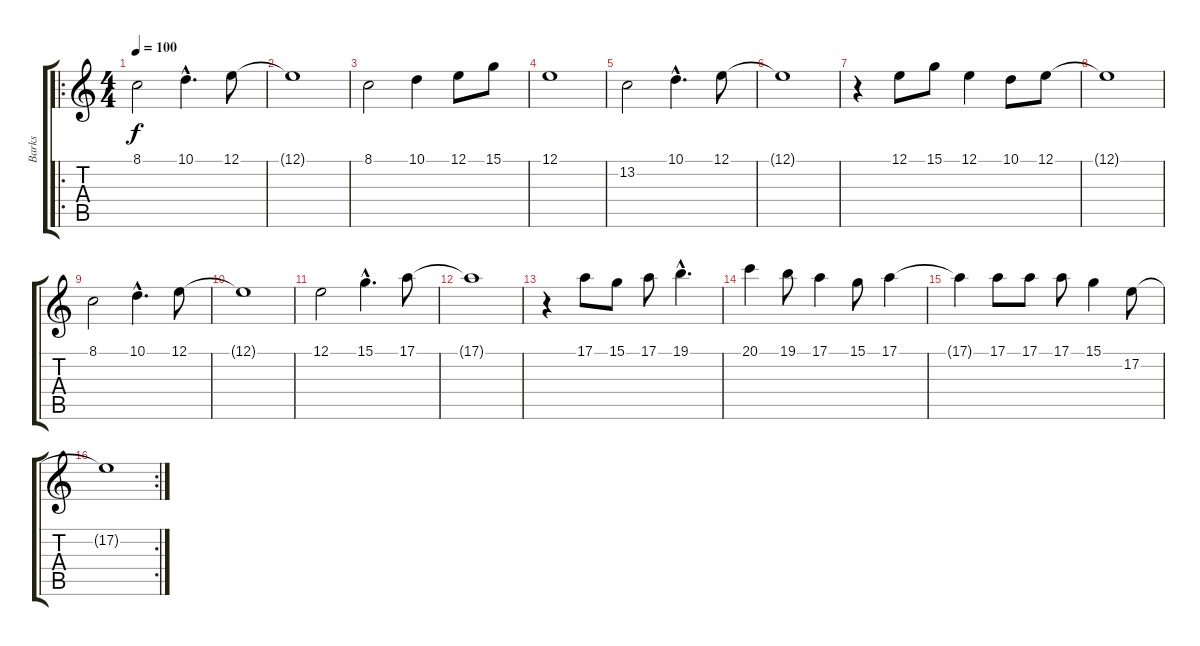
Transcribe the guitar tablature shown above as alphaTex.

\track ("Barks" "Barks") {instrument clarinet}
\staff {score tabs}
\tuning (E4 B3 G3 D3 A2 E2) {hide}
\ro
\ts (4 4)
\tempo 100
\clef g2
\ks c
8.1.2{dy f} 10.1{hac}.4{d} 12.1.8 |
12.1{t}.1 |
8.1.2 10.1.4 12.1.8 15.1.8 |
12.1.1 |
13.2.2 10.1{hac}.4{d} 12.1.8 |
12.1{t}.1 |
r.4 12.1.8 15.1.8 12.1.4 10.1.8 12.1.8 |
12.1{t}.1 |
8.1.2 10.1{hac}.4{d} 12.1.8 |
12.1{t}.1 |
12.1.2 15.1{hac}.4{d} 17.1.8 |
17.1{t}.1 |
r.4 17.1.8 15.1.8 17.1.8 19.1{hac}.4{d} |
20.1.4 19.1.8 17.1.4 15.1.8 17.1.4 |
17.1{t}.4 17.1.8 17.1.8 17.1.8 15.1.4 17.2.8 |
\rc 2
17.2{t}.1
